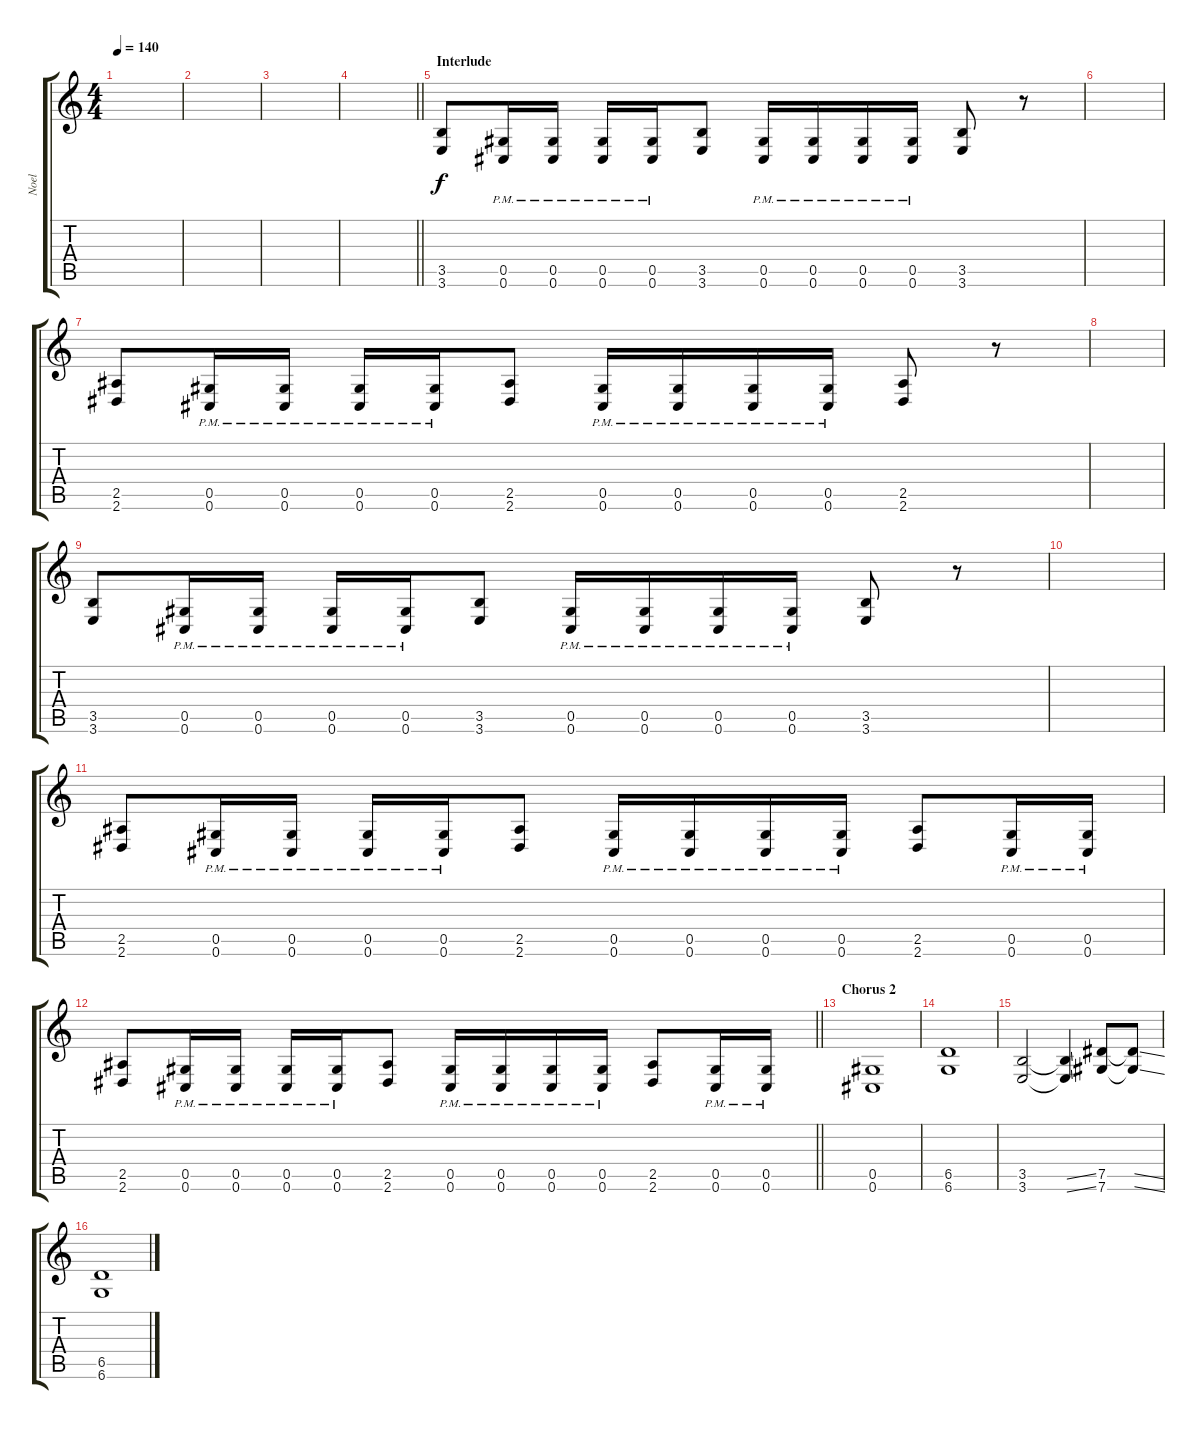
\track ("Noel" "Noel") {instrument distortionguitar}
\staff {score tabs}
\tuning (Eb4 Bb3 Gb3 Db3 Ab2 Db2) {hide}
\ts (4 4)
\tempo 140
\clef g2
\ks c
|
|
|
\barLineRight lightlight
|
\section ("" "Interlude")
(3.5 3.6).8 (0.5{pm} 0.6{pm}).16 (0.5{pm} 0.6{pm}).16 (0.5{pm} 0.6{pm}).16 (0.5{pm} 0.6{pm}).16 (3.5 3.6).8 (0.5{pm} 0.6{pm}).16 (0.5{pm} 0.6{pm}).16 (0.5{pm} 0.6{pm}).16 (0.5{pm} 0.6{pm}).16 (3.5 3.6).8 r.8 |
|
(2.5 2.6).8 (0.5{pm} 0.6{pm}).16 (0.5{pm} 0.6{pm}).16 (0.5{pm} 0.6{pm}).16 (0.5{pm} 0.6{pm}).16 (2.5 2.6).8 (0.5{pm} 0.6{pm}).16 (0.5{pm} 0.6{pm}).16 (0.5{pm} 0.6{pm}).16 (0.5{pm} 0.6{pm}).16 (2.5 2.6).8 r.8 |
|
(3.5 3.6).8 (0.5{pm} 0.6{pm}).16 (0.5{pm} 0.6{pm}).16 (0.5{pm} 0.6{pm}).16 (0.5{pm} 0.6{pm}).16 (3.5 3.6).8 (0.5{pm} 0.6{pm}).16 (0.5{pm} 0.6{pm}).16 (0.5{pm} 0.6{pm}).16 (0.5{pm} 0.6{pm}).16 (3.5 3.6).8 r.8 |
|
(2.5 2.6).8 (0.5{pm} 0.6{pm}).16 (0.5{pm} 0.6{pm}).16 (0.5{pm} 0.6{pm}).16 (0.5{pm} 0.6{pm}).16 (2.5 2.6).8 (0.5{pm} 0.6{pm}).16 (0.5{pm} 0.6{pm}).16 (0.5{pm} 0.6{pm}).16 (0.5{pm} 0.6{pm}).16 (2.5 2.6).8 (0.5{pm} 0.6{pm}).16 (0.5{pm} 0.6{pm}).16 |
\barLineRight lightlight
(2.5 2.6).8 (0.5{pm} 0.6{pm}).16 (0.5{pm} 0.6{pm}).16 (0.5{pm} 0.6{pm}).16 (0.5{pm} 0.6{pm}).16 (2.5 2.6).8 (0.5{pm} 0.6{pm}).16 (0.5{pm} 0.6{pm}).16 (0.5{pm} 0.6{pm}).16 (0.5{pm} 0.6{pm}).16 (2.5 2.6).8 (0.5{pm} 0.6{pm}).16 (0.5{pm} 0.6{pm}).16 |
\section ("" "Chorus 2")
(0.5 0.6).1 |
(6.5 6.6).1 |
(3.5 3.6).2 (3.5{ss t} 3.6{ss t}).4 (7.5 7.6).8 (7.5{ss t} 7.6{ss t}).8 |
(6.5 6.6).1
